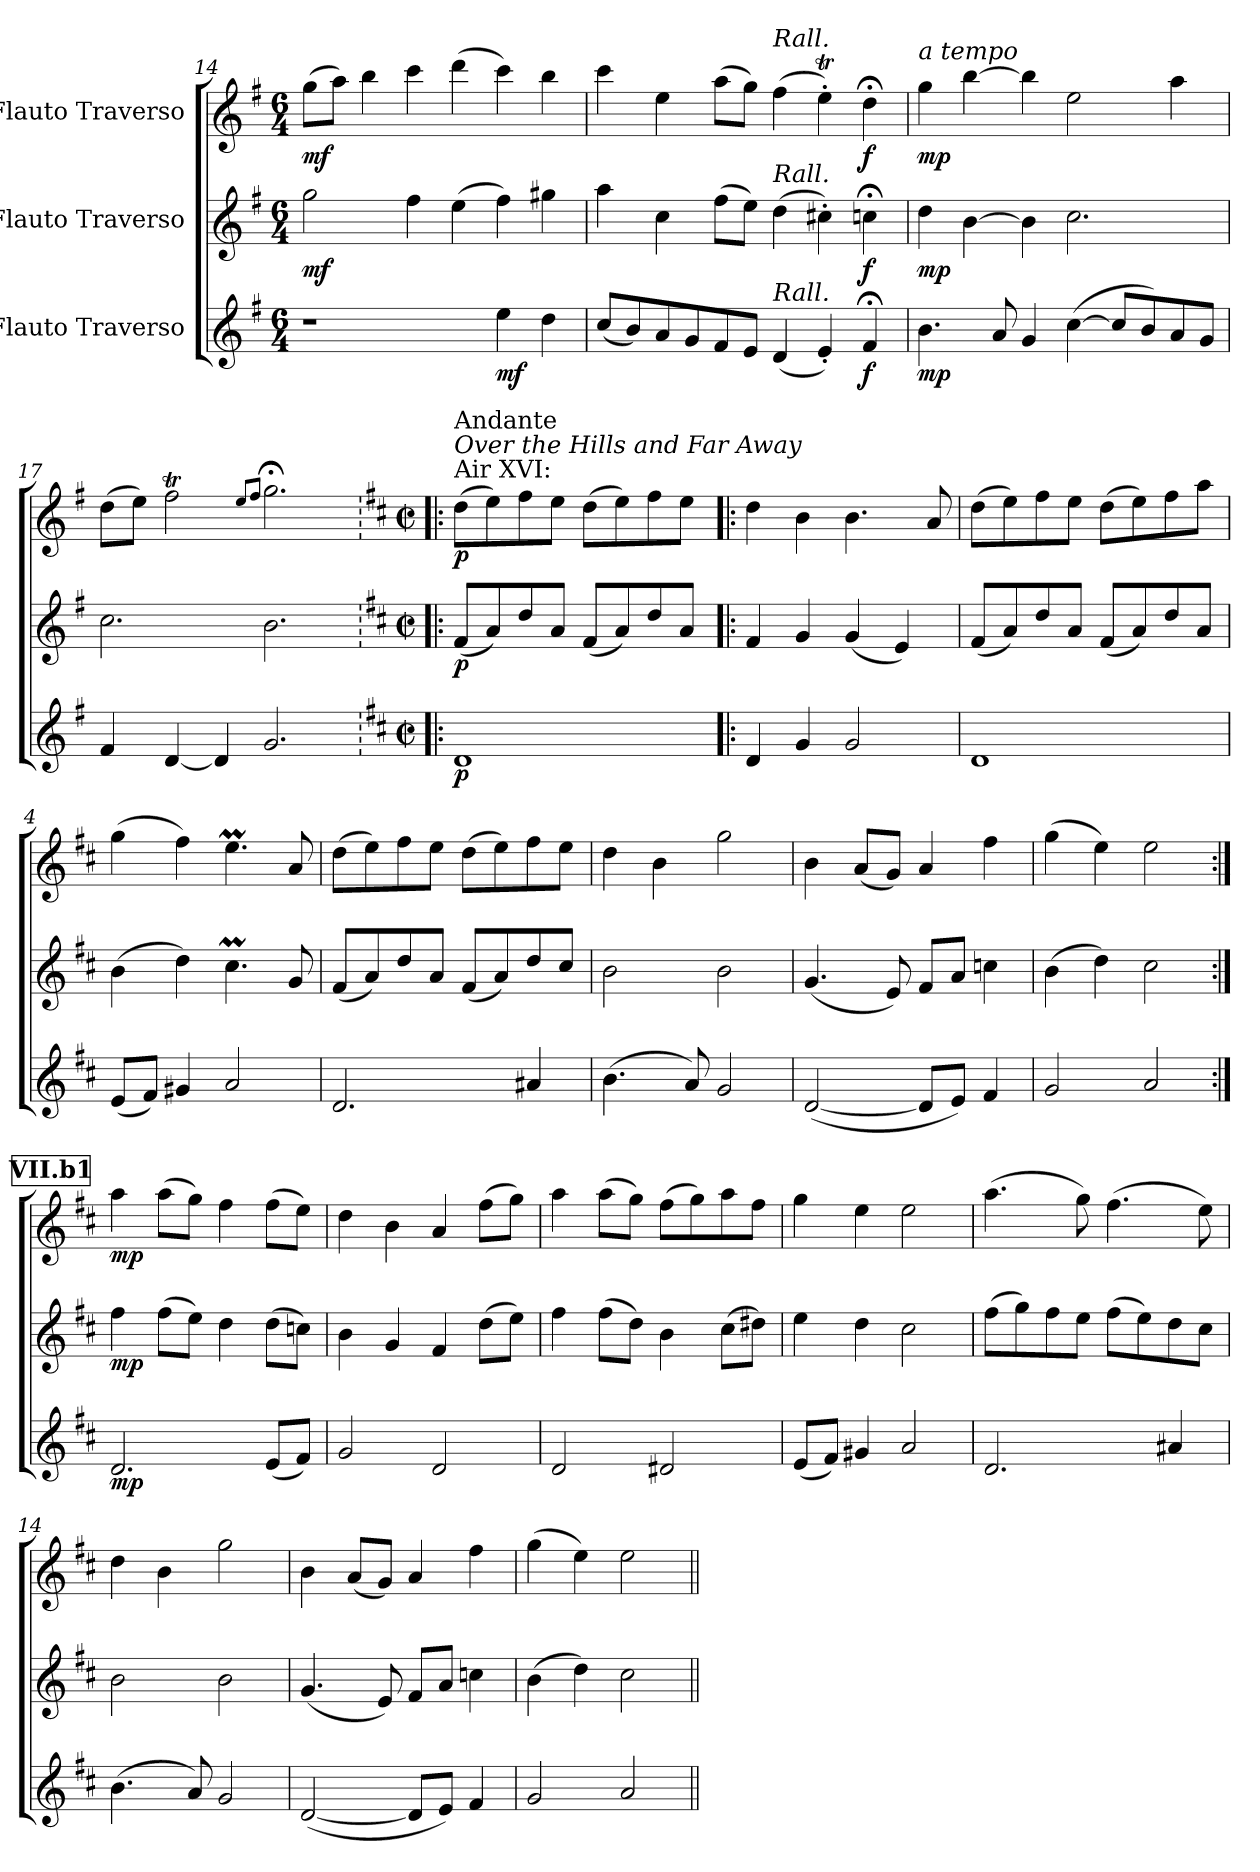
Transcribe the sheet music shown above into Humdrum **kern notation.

**kern	**dynam	**kern	**dynam	**kern	**dynam
*part3	*part3	*part2	*part2	*part1	*part1
*staff3	*staff3	*staff2	*staff2	*staff1	*staff1
*I"Flauto Traverso	*	*I"Flauto Traverso	*	*I"Flauto Traverso	*
*clefG2	*	*clefG2	*	*clefG2	*
*k[f#]	*	*k[f#]	*	*k[f#]	*
*M6/4	*	*M6/4	*	*M6/4	*
=14	=14	=14	=14	=14	=14
!	!	!	!LO:DY:b	!	!LO:DY:b
1r	.	2gg\	mf	(>8gg\L	mf
.	.	.	.	8aa\J)	.
.	.	.	.	4bb\	.
.	.	4ff#\	.	4ccc\	.
.	.	(>4ee\	.	(>4ddd\	.
!	!LO:DY:b	!	!	!	!
4ee\	mf	4ff#\)	.	4ccc\)	.
4dd\	.	4gg#X\	.	4bb\	.
=15	=15	=15	=15	=15	=15
(<8cc/L	.	4aa\	.	4ccc\	.
8b/)	.	.	.	.	.
8a/	.	4cc\	.	4ee\	.
8g/	.	.	.	.	.
8f#/	.	(>8ff#\L	.	(>8aa\L	.
8e/J	.	8ee\J)	.	8gg\J)	.
*	*	*	*	*MM110	*
!	!	!	!	!LO:TX:a:i:t=Rall.	!
!	!	!LO:TX:a:i:t=Rall.	!	!	!
!LO:TX:a:i:t=Rall.	!	!	!	!	!
(<4d/	.	(>4dd\	.	(>4ff#\	.
*	*	*	*	*MM80	*
4e'/)	.	4cc#X'\)	.	4eeT'\)	.
*	*	*	*	*MM30	*
!	!LO:DY:b	!	!LO:DY:b	!	!LO:DY:b
4f#;</	f	4ccn;<\	f	4dd;<Z\	f
=16	=16	=16	=16	=16	=16
*	*	*	*	*MM140	*
!	!	!	!	!LO:TX:a:i:t=a tempo	!
!	!LO:DY:b	!	!LO:DY:b	!	!LO:DY:b
4.b\	mp	4dd\	mp	4gg\	mp
.	.	[4b\	.	[4bb\	.
8a/	.	.	.	.	.
4g/	.	4b\]	.	4bb\]	.
(>[4cc\	.	2.cc\	.	2ee\	.
8cc/L]	.	.	.	.	.
8b/)	.	.	.	.	.
8a/	.	.	.	4aa\	.
8g/J	.	.	.	.	.
=17	=17	=17	=17	=17	=17
4f#/	.	2.cc\	.	(>8dd\L	.
.	.	.	.	8ee\J)	.
[4d/	.	.	.	2ff#t\	.
4d/]	.	.	.	.	.
.	.	.	.	8qee/L	.
.	.	.	.	8qff#/J	.
2.g/	.	2.b\	.	2.gg;<\	.
!!LO:LB:g=z
=1|!:	=1|!:	=1|!:	=1|!:	=1|!:	=1|!:
!!LO:REH:place=s1:a:fs=12:t=VII.a
*k[f#c#]	*	*k[f#c#]	*	*k[f#c#]	*
*M2/2	*	*M2/2	*	*M2/2	*
*met(c|)	*	*met(c|)	*	*met(c|)	*
*	*	*	*	*MM100	*
!	!	!	!	!LO:TX:t=Air XVI&colon;	!
!	!	!	!	!LO:TX:i:t=Over the Hills and Far Away	!
!	!	!	!	!LO:TX:a:t=Andante	!
!	!LO:DY:b	!	!LO:DY:b	!	!LO:DY:b
1d	p	(<8f#/L	p	(>8dd\L	p
.	.	8a/)	.	8ee\)	.
.	.	8dd/	.	8ff#\	.
.	.	8a/J	.	8ee\J	.
.	.	(<8f#/L	.	(>8dd\L	.
.	.	8a/)	.	8ee\)	.
.	.	8dd/	.	8ff#\	.
.	.	8a/J	.	8ee\J	.
=2	=2	=2	=2	=2	=2
4d/	.	4f#/	.	4dd\	.
4g/	.	4g/	.	4b\	.
2g/	.	(<4g/	.	4.b\	.
.	.	4e/)	.	.	.
.	.	.	.	8a/	.
=3	=3	=3	=3	=3	=3
1d	.	(<8f#/L	.	(>8dd\L	.
.	.	8a/)	.	8ee\)	.
.	.	8dd/	.	8ff#\	.
.	.	8a/J	.	8ee\J	.
.	.	(<8f#/L	.	(>8dd\L	.
.	.	8a/)	.	8ee\)	.
.	.	8dd/	.	8ff#\	.
.	.	8a/J	.	8aa\J	.
=4	=4	=4	=4	=4	=4
(<8e/L	.	(>4b\	.	(>4gg\	.
8f#/J)	.	.	.	.	.
4g#X/	.	4dd\)	.	4ff#\)	.
2a/	.	4.cc#m\	.	4.eeM\	.
.	.	8g/	.	8a/	.
=5	=5	=5	=5	=5	=5
2.d/	.	(<8f#/L	.	(>8dd\L	.
.	.	8a/)	.	8ee\)	.
.	.	8dd/	.	8ff#\	.
.	.	8a/J	.	8ee\J	.
.	.	(<8f#/L	.	(>8dd\L	.
.	.	8a/)	.	8ee\)	.
4a#X/	.	8dd/	.	8ff#\	.
.	.	8cc#/J	.	8ee\J	.
=6	=6	=6	=6	=6	=6
(>4.b\	.	2b\	.	4dd\	.
.	.	.	.	4b\	.
8a/)	.	.	.	.	.
2g/	.	2b\	.	2gg\	.
=7	=7	=7	=7	=7	=7
(<[2d/	.	(<4.g/	.	4b\	.
.	.	.	.	(<8a/L	.
.	.	8e/)	.	8g/J)	.
8d/L]	.	8f#/L	.	4a/	.
8e/J)	.	8a/J	.	.	.
4f#/	.	4ccn\	.	4ff#\	.
=8	=8	=8	=8	=8	=8
2g/	.	(>4b\	.	(>4gg\	.
.	.	4dd\)	.	4ee\)	.
2a/	.	2cc#\	.	2ee\	.
!!LO:LB:g=z
!!LO:REH:place=s1:a:fs=12:t=VII.b1
=9:|!	=9:|!	=9:|!	=9:|!	=9:|!	=9:|!
!	!LO:DY:b	!	!LO:DY:b	!	!LO:DY:b
2.d/	mp	4ff#\	mp	4aa\	mp
.	.	(>8ff#\L	.	(>8aa\L	.
.	.	8ee\J)	.	8gg\J)	.
.	.	4dd\	.	4ff#\	.
(<8e/L	.	(>8dd\L	.	(>8ff#\L	.
8f#/J)	.	8ccn\J)	.	8ee\J)	.
=10	=10	=10	=10	=10	=10
2g/	.	4b\	.	4dd\	.
.	.	4g/	.	4b\	.
2d/	.	4f#/	.	4a/	.
.	.	(>8dd\L	.	(>8ff#\L	.
.	.	8ee\J)	.	8gg\J)	.
=11	=11	=11	=11	=11	=11
2d/	.	4ff#\	.	4aa\	.
.	.	(>8ff#\L	.	(>8aa\L	.
.	.	8dd\J)	.	8gg\J)	.
2d#X/	.	4b\	.	(>8ff#\L	.
.	.	.	.	8gg\)	.
.	.	(>8cc#\L	.	8aa\	.
.	.	8dd#X\J)	.	8ff#\J	.
=12	=12	=12	=12	=12	=12
(<8e/L	.	4ee\	.	4gg\	.
8f#/J)	.	.	.	.	.
4g#X/	.	4dd\	.	4ee\	.
2a/	.	2cc#\	.	2ee\	.
=13	=13	=13	=13	=13	=13
2.d/	.	(>8ff#\L	.	(>4.aa\	.
.	.	8gg\)	.	.	.
.	.	8ff#\	.	.	.
.	.	8ee\J	.	8gg\)	.
.	.	(>8ff#\L	.	(>4.ff#\	.
.	.	8ee\)	.	.	.
4a#X/	.	8dd\	.	.	.
.	.	8cc#\J	.	8ee\)	.
=14	=14	=14	=14	=14	=14
(>4.b\	.	2b\	.	4dd\	.
.	.	.	.	4b\	.
8a/)	.	.	.	.	.
2g/	.	2b\	.	2gg\	.
=15	=15	=15	=15	=15	=15
(<[2d/	.	(<4.g/	.	4b\	.
.	.	.	.	(<8a/L	.
.	.	8e/)	.	8g/J)	.
8d/L]	.	8f#/L	.	4a/	.
8e/J)	.	8a/J	.	.	.
4f#/	.	4ccn\	.	4ff#\	.
=16	=16	=16	=16	=16	=16
2g/	.	(>4b\	.	(>4gg\	.
.	.	4dd\)	.	4ee\)	.
2a/	.	2cc#\	.	2ee\	.
=||	=||	=||	=||	=||	=||
*-	*-	*-	*-	*-	*-
